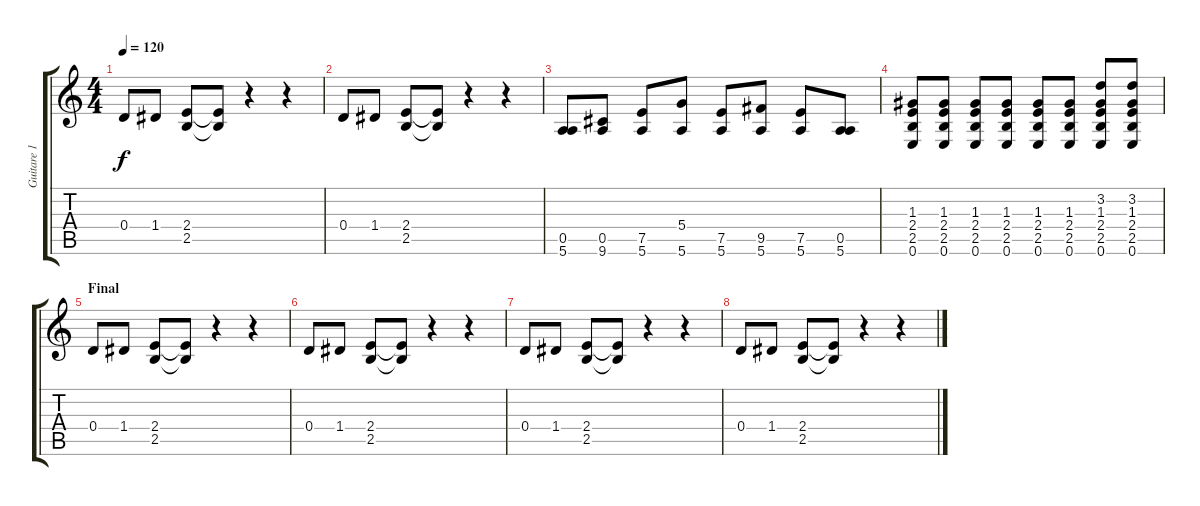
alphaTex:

\track ("Guitare 1" "Guitare 1") {instrument distortionguitar}
\staff {score tabs}
\tuning (E4 B3 G3 D3 A2 E2) {hide}
\ts (4 4)
\tempo 120
\clef g2
\ks c
0.4.8{dy f} 1.4.8 (2.4 2.5).8 (2.4{t} 2.5{t}).8 r.4 r.4 |
0.4.8 1.4.8 (2.4 2.5).8 (2.4{t} 2.5{t}).8 r.4 r.4 |
(0.5 5.6).8 (0.5 9.6).8 (7.5 5.6).8 (5.4 5.6).8 (7.5 5.6).8 (9.5 5.6).8 (7.5 5.6).8 (0.5 5.6).8 |
(1.3 2.4 2.5 0.6).8 (1.3 2.4 2.5 0.6).8 (1.3 2.4 2.5 0.6).8 (1.3 2.4 2.5 0.6).8 (1.3 2.4 2.5 0.6).8 (1.3 2.4 2.5 0.6).8 (3.2 1.3 2.4 2.5 0.6).8 (3.2 1.3 2.4 2.5 0.6).8 |
\section ("" "Final")
0.4.8 1.4.8 (2.4 2.5).8 (2.4{t} 2.5{t}).8 r.4 r.4 |
0.4.8 1.4.8 (2.4 2.5).8 (2.4{t} 2.5{t}).8 r.4 r.4 |
0.4.8{volume 0} 1.4.8 (2.4 2.5).8 (2.4{t} 2.5{t}).8 r.4 r.4 |
0.4.8 1.4.8 (2.4 2.5).8 (2.4{t} 2.5{t}).8 r.4 r.4
